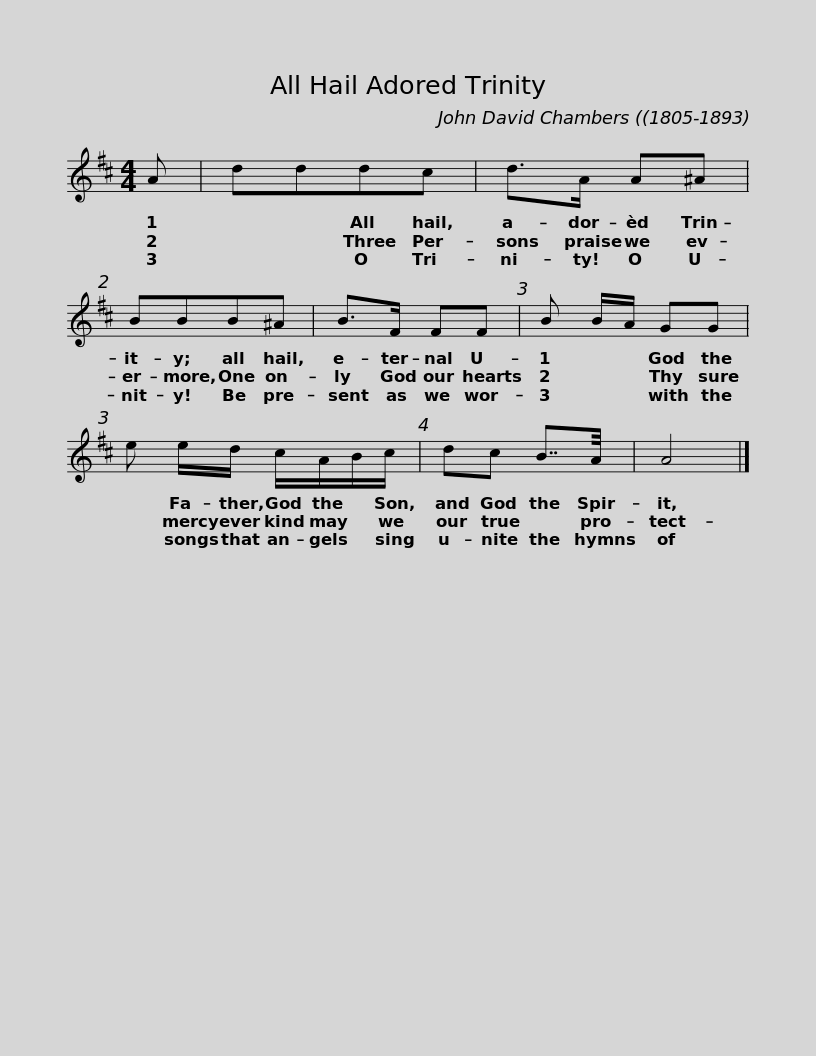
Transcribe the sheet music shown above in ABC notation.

X:1
L:1/8
M:4/4
I:linebreak $
K:D
V:1 treble
V:1
 A | dddc | d>A A^A | BBB^A | B>F FF | %5
 B B/A/ GG |$ e e/d/ c/A/B/c/ | dc B7/4A/4 | A4 |] %9
